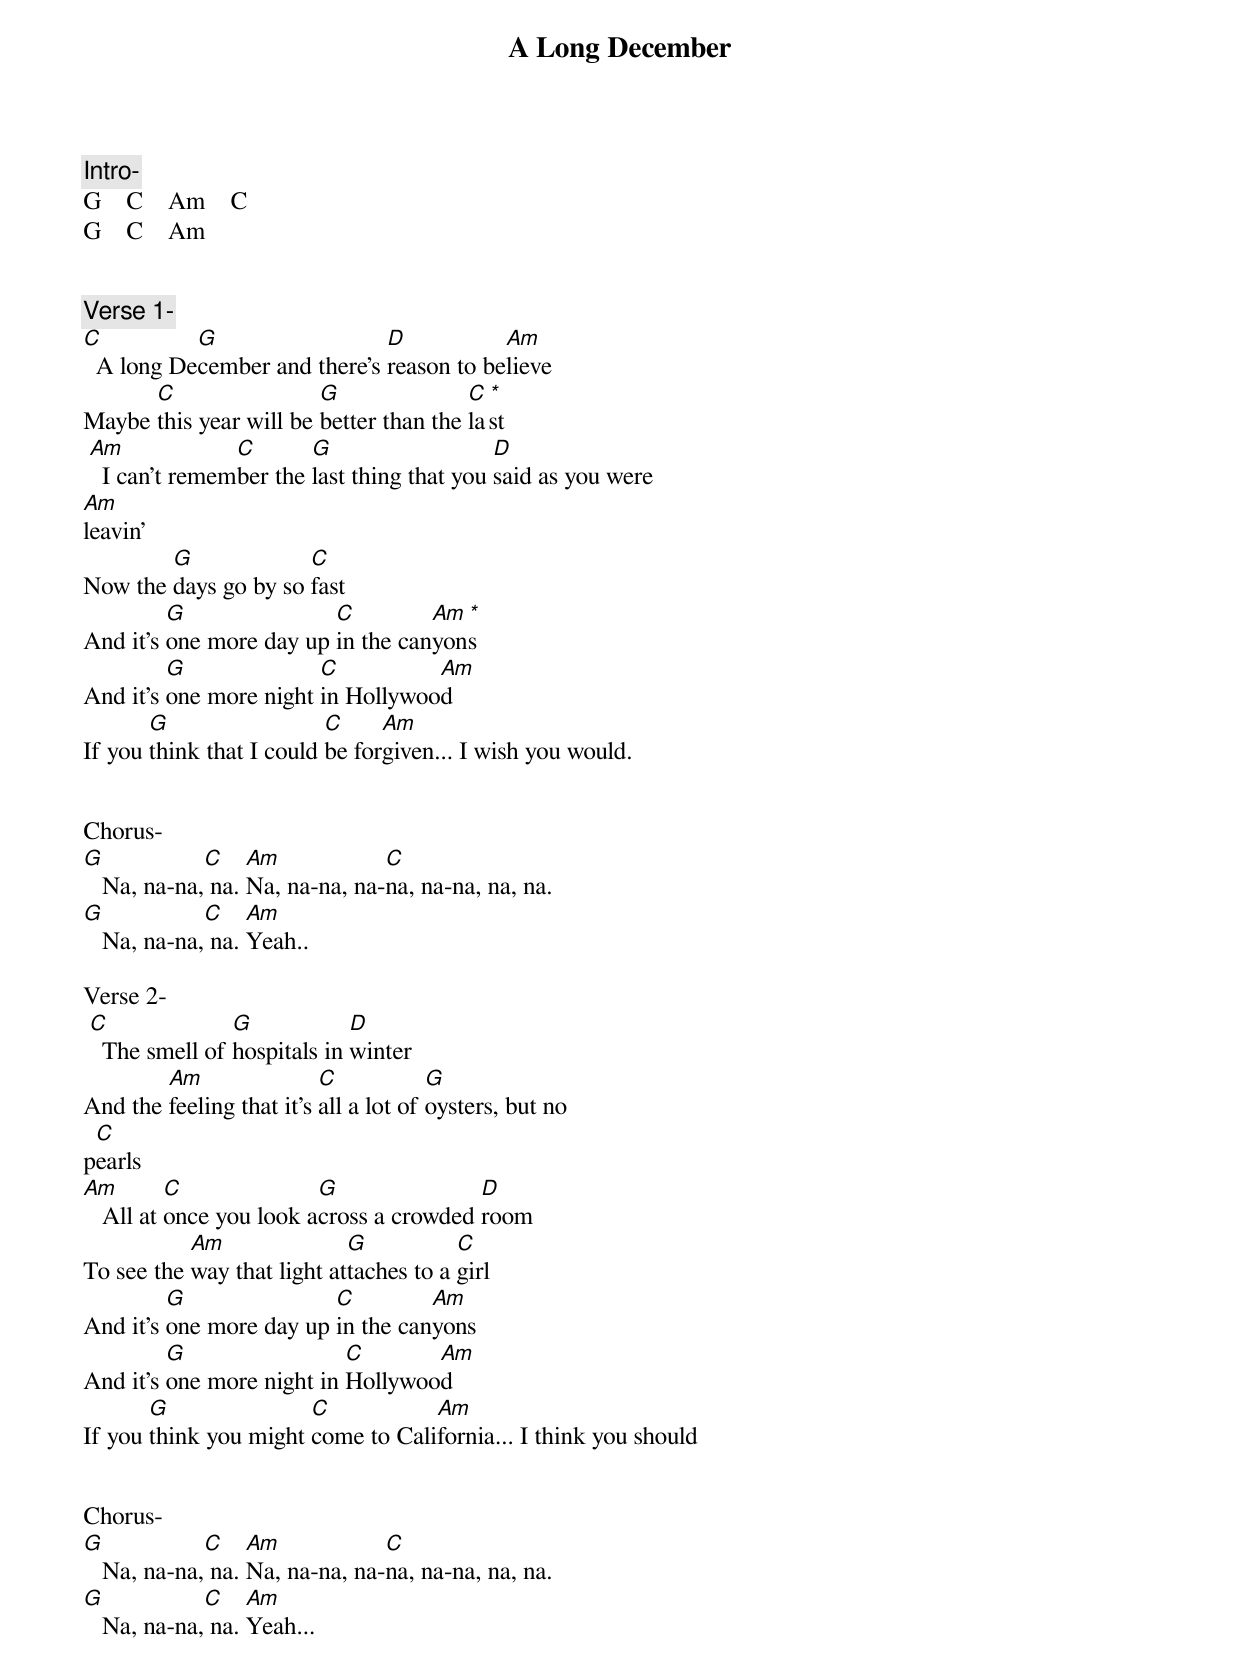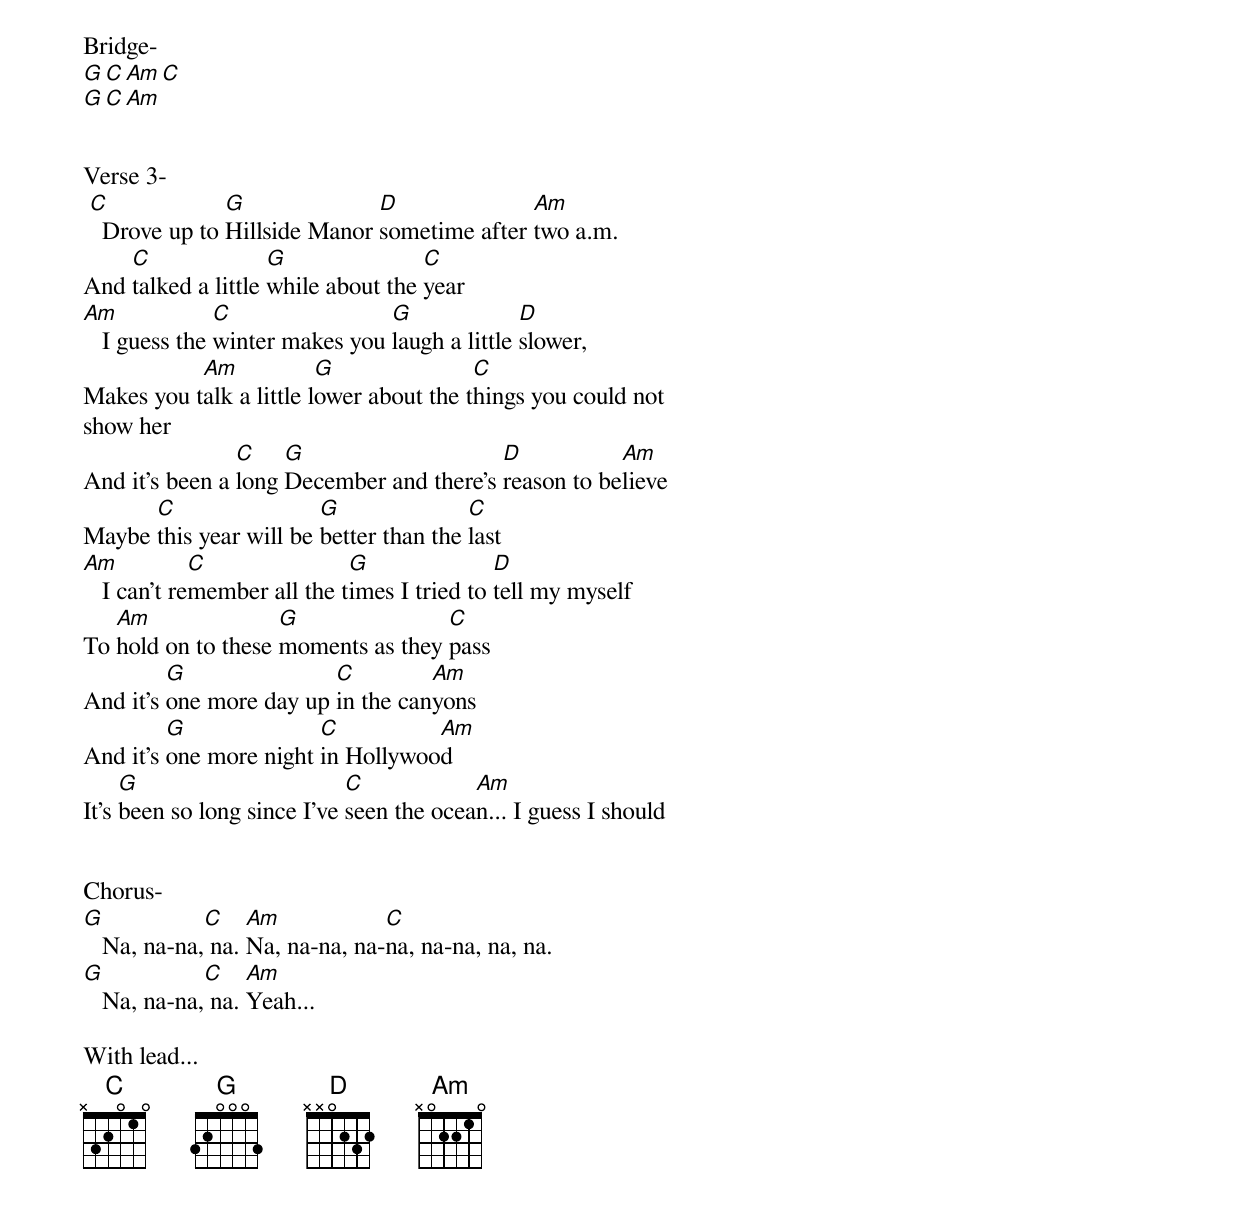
A Long December

Intro-
G    C    Am    C
G    C    Am


Verse 1-
C          G                  D           Am
  A long December and there's reason to believe
      C                 G               C *
Maybe this year will be better than the last
 Am             C       G                   D
   I can't remember the last thing that you said as you were
Am
leavin'
        G             C
Now the days go by so fast
         G               C         Am **
And it's one more day up in the canyons
         G              C          Am
And it's one more night in Hollywood
       G                  C     Am
If you think that I could be forgiven... I wish you would.


Chorus-
G            C    Am            C
   Na, na-na, na. Na, na-na, na-na, na-na, na, na.
G            C    Am
   Na, na-na, na. Yeah..

Verse 2-
 C              G            D
   The smell of hospitals in winter
        Am                C            G
And the feeling that it's all a lot of oysters, but no
 C
pearls
Am        C              G               D
   All at once you look across a crowded room
           Am               G           C
To see the way that light attaches to a girl
         G               C         Am
And it's one more day up in the canyons
         G                 C       Am
And it's one more night in Hollywood
       G               C           Am
If you think you might come to California... I think you should


Chorus-
G            C    Am            C
   Na, na-na, na. Na, na-na, na-na, na-na, na, na.
G            C    Am
   Na, na-na, na. Yeah...

Bridge-
G   C   Am   C
G   C   Am


Verse 3-
 C             G              D              Am
   Drove up to Hillside Manor sometime after two a.m.
    C               G               C
And talked a little while about the year
Am             C                G              D
   I guess the winter makes you laugh a little slower,
           Am            G               C
Makes you talk a little lower about the things you could not
show her
                C    G                    D           Am
And it's been a long December and there's reason to believe
      C                 G               C
Maybe this year will be better than the last
Am           C               G               D
   I can't remember all the times I tried to tell my myself
   Am               G               C
To hold on to these moments as they pass
         G               C         Am
And it's one more day up in the canyons
         G              C          Am
And it's one more night in Hollywood
     G                       C            Am
It's been so long since I've seen the ocean... I guess I should


Chorus-
G            C    Am            C
   Na, na-na, na. Na, na-na, na-na, na-na, na, na.
G            C    Am
   Na, na-na, na. Yeah...

With lead...
